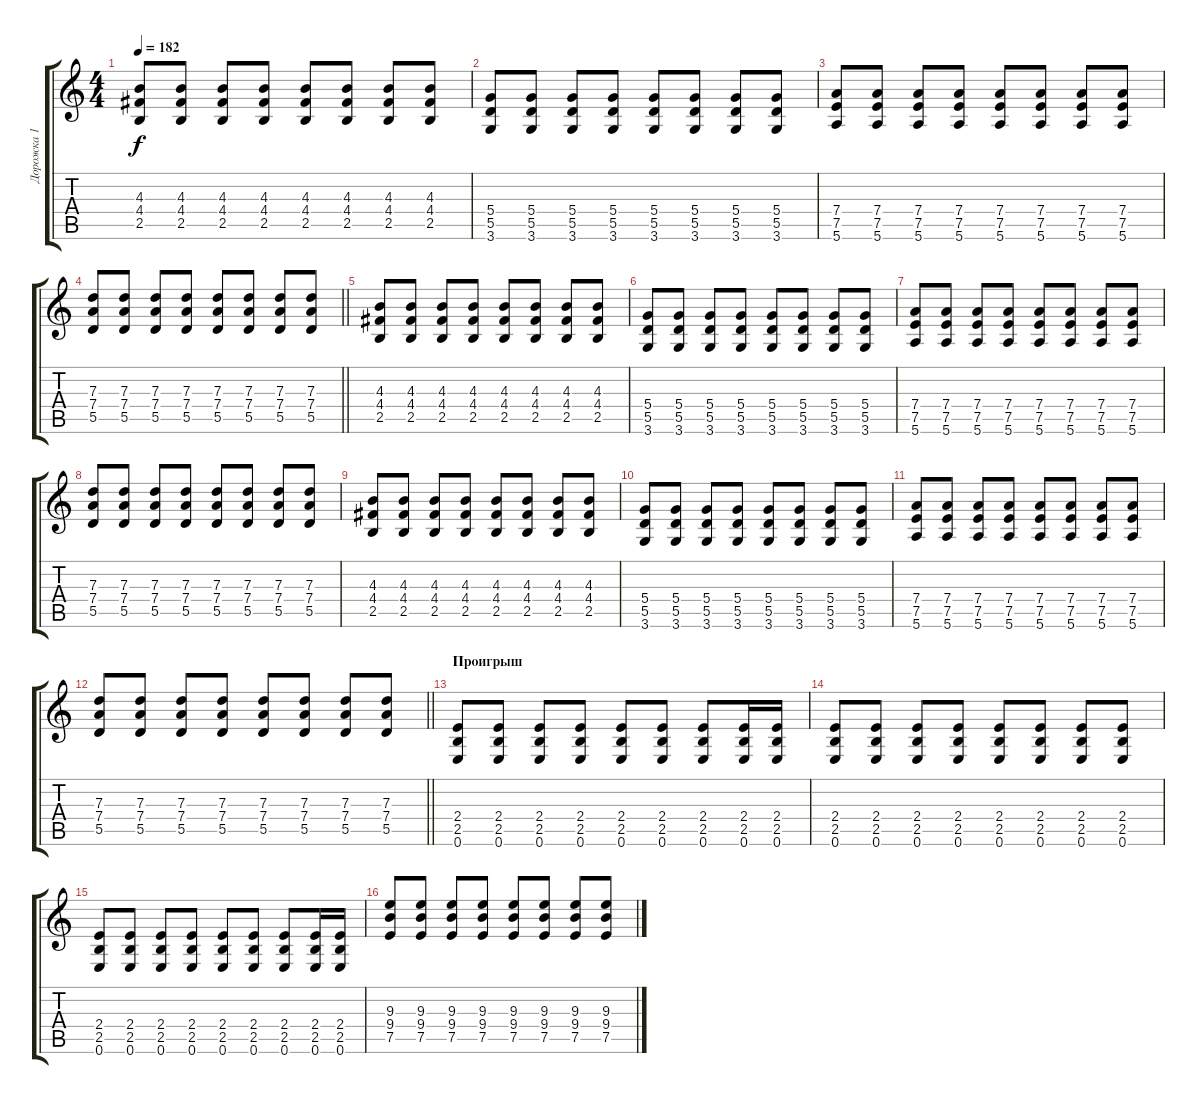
\track ("Дорожка 1" "Дорожка 1") {instrument distortionguitar}
\staff {score tabs}
\tuning (E4 B3 G3 D3 A2 E2) {hide}
\ts (4 4)
\tempo 182
\clef g2
\ks c
(4.3 4.4 2.5).8{dy f} (4.3 4.4 2.5).8 (4.3 4.4 2.5).8 (4.3 4.4 2.5).8 (4.3 4.4 2.5).8 (4.3 4.4 2.5).8 (4.3 4.4 2.5).8 (4.3 4.4 2.5).8 |
(5.4 5.5 3.6).8 (5.4 5.5 3.6).8 (5.4 5.5 3.6).8 (5.4 5.5 3.6).8 (5.4 5.5 3.6).8 (5.4 5.5 3.6).8 (5.4 5.5 3.6).8 (5.4 5.5 3.6).8 |
(7.4 7.5 5.6).8 (7.4 7.5 5.6).8 (7.4 7.5 5.6).8 (7.4 7.5 5.6).8 (7.4 7.5 5.6).8 (7.4 7.5 5.6).8 (7.4 7.5 5.6).8 (7.4 7.5 5.6).8 |
\barLineRight lightlight
(7.3 7.4 5.5).8 (7.3 7.4 5.5).8 (7.3 7.4 5.5).8 (7.3 7.4 5.5).8 (7.3 7.4 5.5).8 (7.3 7.4 5.5).8 (7.3 7.4 5.5).8 (7.3 7.4 5.5).8 |
(4.3 4.4 2.5).8 (4.3 4.4 2.5).8 (4.3 4.4 2.5).8 (4.3 4.4 2.5).8 (4.3 4.4 2.5).8 (4.3 4.4 2.5).8 (4.3 4.4 2.5).8 (4.3 4.4 2.5).8 |
(5.4 5.5 3.6).8 (5.4 5.5 3.6).8 (5.4 5.5 3.6).8 (5.4 5.5 3.6).8 (5.4 5.5 3.6).8 (5.4 5.5 3.6).8 (5.4 5.5 3.6).8 (5.4 5.5 3.6).8 |
(7.4 7.5 5.6).8 (7.4 7.5 5.6).8 (7.4 7.5 5.6).8 (7.4 7.5 5.6).8 (7.4 7.5 5.6).8 (7.4 7.5 5.6).8 (7.4 7.5 5.6).8 (7.4 7.5 5.6).8 |
(7.3 7.4 5.5).8 (7.3 7.4 5.5).8 (7.3 7.4 5.5).8 (7.3 7.4 5.5).8 (7.3 7.4 5.5).8 (7.3 7.4 5.5).8 (7.3 7.4 5.5).8 (7.3 7.4 5.5).8 |
(4.3 4.4 2.5).8 (4.3 4.4 2.5).8 (4.3 4.4 2.5).8 (4.3 4.4 2.5).8 (4.3 4.4 2.5).8 (4.3 4.4 2.5).8 (4.3 4.4 2.5).8 (4.3 4.4 2.5).8 |
(5.4 5.5 3.6).8 (5.4 5.5 3.6).8 (5.4 5.5 3.6).8 (5.4 5.5 3.6).8 (5.4 5.5 3.6).8 (5.4 5.5 3.6).8 (5.4 5.5 3.6).8 (5.4 5.5 3.6).8 |
(7.4 7.5 5.6).8 (7.4 7.5 5.6).8 (7.4 7.5 5.6).8 (7.4 7.5 5.6).8 (7.4 7.5 5.6).8 (7.4 7.5 5.6).8 (7.4 7.5 5.6).8 (7.4 7.5 5.6).8 |
\barLineRight lightlight
(7.3 7.4 5.5).8 (7.3 7.4 5.5).8 (7.3 7.4 5.5).8 (7.3 7.4 5.5).8 (7.3 7.4 5.5).8 (7.3 7.4 5.5).8 (7.3 7.4 5.5).8 (7.3 7.4 5.5).8 |
\section ("" "Проигрыш")
(2.4 2.5 0.6).8 (2.4 2.5 0.6).8 (2.4 2.5 0.6).8 (2.4 2.5 0.6).8 (2.4 2.5 0.6).8 (2.4 2.5 0.6).8 (2.4 2.5 0.6).8 (2.4 2.5 0.6).16 (2.4 2.5 0.6).16 |
(2.4 2.5 0.6).8 (2.4 2.5 0.6).8 (2.4 2.5 0.6).8 (2.4 2.5 0.6).8 (2.4 2.5 0.6).8 (2.4 2.5 0.6).8 (2.4 2.5 0.6).8 (2.4 2.5 0.6).8 |
(2.4 2.5 0.6).8 (2.4 2.5 0.6).8 (2.4 2.5 0.6).8 (2.4 2.5 0.6).8 (2.4 2.5 0.6).8 (2.4 2.5 0.6).8 (2.4 2.5 0.6).8 (2.4 2.5 0.6).16 (2.4 2.5 0.6).16 |
(9.3 9.4 7.5).8 (9.3 9.4 7.5).8 (9.3 9.4 7.5).8 (9.3 9.4 7.5).8 (9.3 9.4 7.5).8 (9.3 9.4 7.5).8 (9.3 9.4 7.5).8 (9.3 9.4 7.5).8
